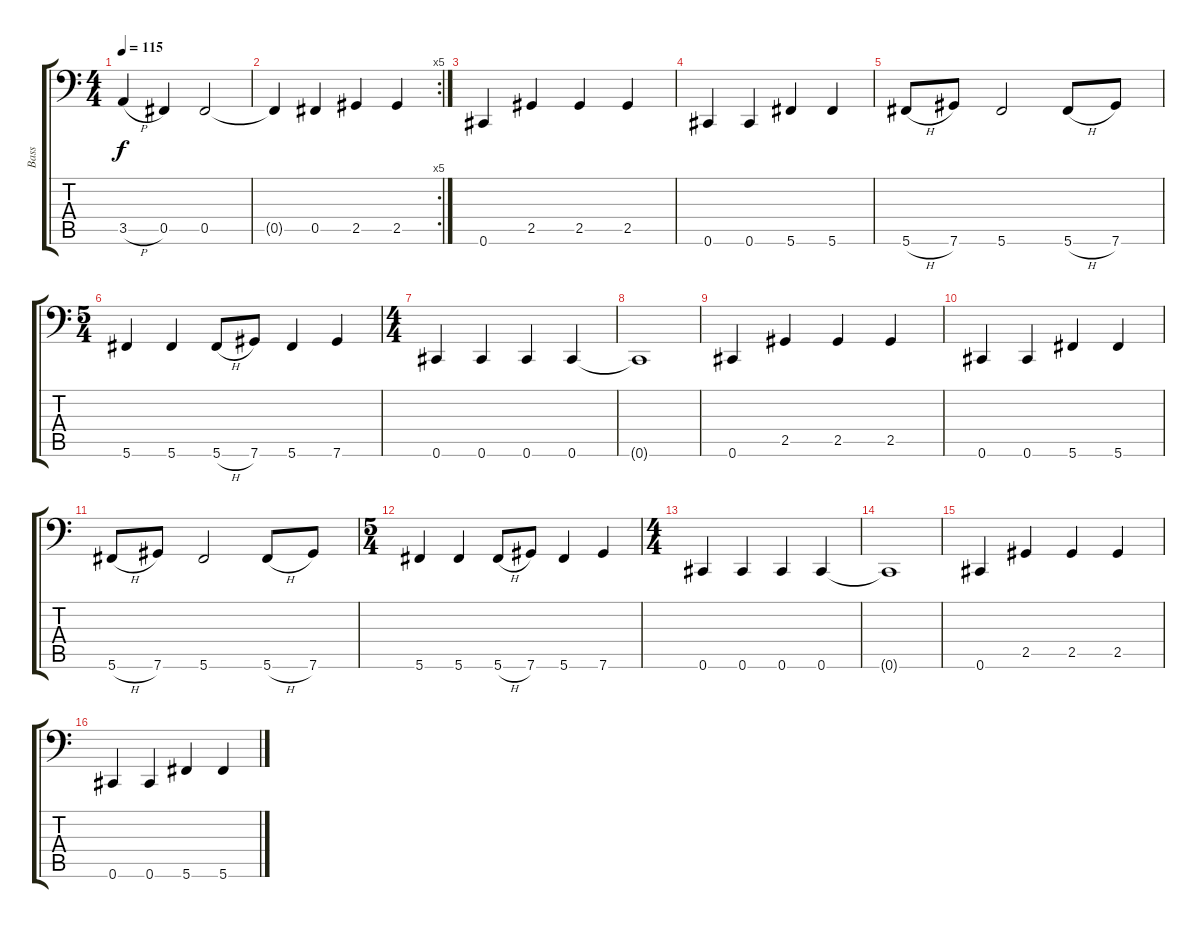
\track ("Bass" "Bass") {instrument electricbassfinger}
\staff {score tabs}
\tuning (Db3 Ab2 E2 B1 Gb1 Db1) {hide}
\ts (4 4)
\tempo 115
\clef f4
\ks c
3.5{h}.4{dy f} 0.5.4 0.5.2 |
\rc 5
0.5{t}.4 0.5.4 2.5.4 2.5.4 |
0.6.4 2.5.4 2.5.4 2.5.4 |
0.6.4 0.6.4 5.6.4 5.6.4 |
5.6{h}.8 7.6.8 5.6.2 5.6{h}.8 7.6.8 |
\ts (5 4)
5.6.4 5.6.4 5.6{h}.8 7.6.8 5.6.4 7.6.4 |
\ts (4 4)
0.6.4 0.6.4 0.6.4 0.6.4 |
0.6{t}.1 |
0.6.4 2.5.4 2.5.4 2.5.4 |
0.6.4 0.6.4 5.6.4 5.6.4 |
5.6{h}.8 7.6.8 5.6.2 5.6{h}.8 7.6.8 |
\ts (5 4)
5.6.4 5.6.4 5.6{h}.8 7.6.8 5.6.4 7.6.4 |
\ts (4 4)
0.6.4 0.6.4 0.6.4 0.6.4 |
0.6{t}.1 |
0.6.4 2.5.4 2.5.4 2.5.4 |
0.6.4 0.6.4 5.6.4 5.6.4
